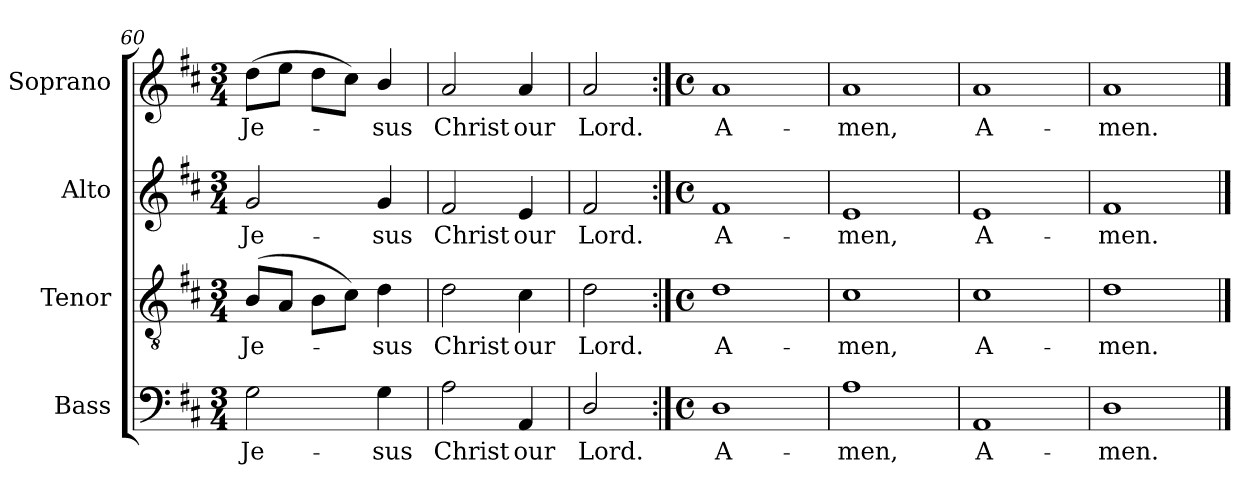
**kern	**text	**kern	**text	**kern	**text	**kern	**text
*part4	*part4	*part3	*part3	*part2	*part2	*part1	*part1
*staff4	*staff4	*staff3	*staff3	*staff2	*staff2	*staff1	*staff1
*I"Bass	*	*I"Tenor	*	*I"Alto	*	*I"Soprano	*
*I'B.	*	*I'T.	*	*I'A.	*	*I'S.	*
*clefF4	*	*clefGv2	*	*clefG2	*	*clefG2	*
*	*	*ITrd7c12	*	*	*	*	*
*k[f#c#]	*	*k[f#c#]	*	*k[f#c#]	*	*k[f#c#]	*
*D:	*	*D:	*	*D:	*	*D:	*
*M3/4	*	*M3/4	*	*M3/4	*	*M3/4	*
=60	=60	=60	=60	=60	=60	=60	=60
!	!LO:LY:b:color=#000000	!	!	!	!	!	!
!	!	!	!LO:LY:b:color=#000000	!	!	!	!
!	!	!	!	!	!LO:LY:b:color=#000000	!	!
!	!	!	!	!	!	!	!LO:LY:b:color=#000000
2Gi\	Je-	(8BBi/L	Je-	2gi/	Je-	(8ddi\L	Je-
.	.	8AAi/J	.	.	.	8eei\J	.
.	.	8BBi\L	.	.	.	8ddi\L	.
.	.	8C#i\J)	.	.	.	8cc#i\J)	.
!	!LO:LY:b:color=#000000	!	!	!	!	!	!
!	!	!	!LO:LY:b:color=#000000	!	!	!	!
!	!	!	!	!	!LO:LY:b:color=#000000	!	!
!	!	!	!	!	!	!	!LO:LY:b:color=#000000
4Gi\	-sus	4Di\	-sus	4gi/	-sus	4bi/	-sus
=61	=61	=61	=61	=61	=61	=61	=61
!	!LO:LY:b:color=#000000	!	!	!	!	!	!
!	!	!	!LO:LY:b:color=#000000	!	!	!	!
!	!	!	!	!	!LO:LY:b:color=#000000	!	!
!	!	!	!	!	!	!	!LO:LY:b:color=#000000
2Ai\	Christ	2Di\	Christ	2f#i/	Christ	2ai/	Christ
!	!LO:LY:b:color=#000000	!	!	!	!	!	!
!	!	!	!LO:LY:b:color=#000000	!	!	!	!
!	!	!	!	!	!LO:LY:b:color=#000000	!	!
!	!	!	!	!	!	!	!LO:LY:b:color=#000000
4AAi/	our	4C#i\	our	4ei/	our	4ai/	our
=62	=62	=62	=62	=62	=62	=62	=62
!	!LO:LY:b:color=#000000	!	!	!	!	!	!
!	!	!	!LO:LY:b:color=#000000	!	!	!	!
!	!	!	!	!	!LO:LY:b:color=#000000	!	!
!	!	!	!	!	!	!	!LO:LY:b:color=#000000
2Di/	Lord.	2Di\	Lord.	2f#i/	Lord.	2ai/	Lord.
=63:|!	=63:|!	=63:|!	=63:|!	=63:|!	=63:|!	=63:|!	=63:|!
*M4/4	*	*M4/4	*	*M4/4	*	*M4/4	*
*met(c)	*	*met(c)	*	*met(c)	*	*met(c)	*
!	!LO:LY:b:color=#000000	!	!	!	!	!	!
!	!	!	!LO:LY:b:color=#000000	!	!	!	!
!	!	!	!	!	!LO:LY:b:color=#000000	!	!
!	!	!	!	!	!	!	!LO:LY:b:color=#000000
1Di	A-	1Di	A-	1f#i	A-	1ai	A-
=64	=64	=64	=64	=64	=64	=64	=64
!	!LO:LY:b:color=#000000	!	!	!	!	!	!
!	!	!	!LO:LY:b:color=#000000	!	!	!	!
!	!	!	!	!	!LO:LY:b:color=#000000	!	!
!	!	!	!	!	!	!	!LO:LY:b:color=#000000
1Ai	-men,	1C#i	-men,	1ei	-men,	1ai	-men,
=65	=65	=65	=65	=65	=65	=65	=65
!	!LO:LY:b:color=#000000	!	!	!	!	!	!
!	!	!	!LO:LY:b:color=#000000	!	!	!	!
!	!	!	!	!	!LO:LY:b:color=#000000	!	!
!	!	!	!	!	!	!	!LO:LY:b:color=#000000
1AAi	A-	1C#i	A-	1ei	A-	1ai	A-
=66	=66	=66	=66	=66	=66	=66	=66
!	!LO:LY:b:color=#000000	!	!	!	!	!	!
!	!	!	!LO:LY:b:color=#000000	!	!	!	!
!	!	!	!	!	!LO:LY:b:color=#000000	!	!
!	!	!	!	!	!	!	!LO:LY:b:color=#000000
1Di	-men.	1Di	-men.	1f#i	-men.	1ai	-men.
==	==	==	==	==	==	==	==
*-	*-	*-	*-	*-	*-	*-	*-
